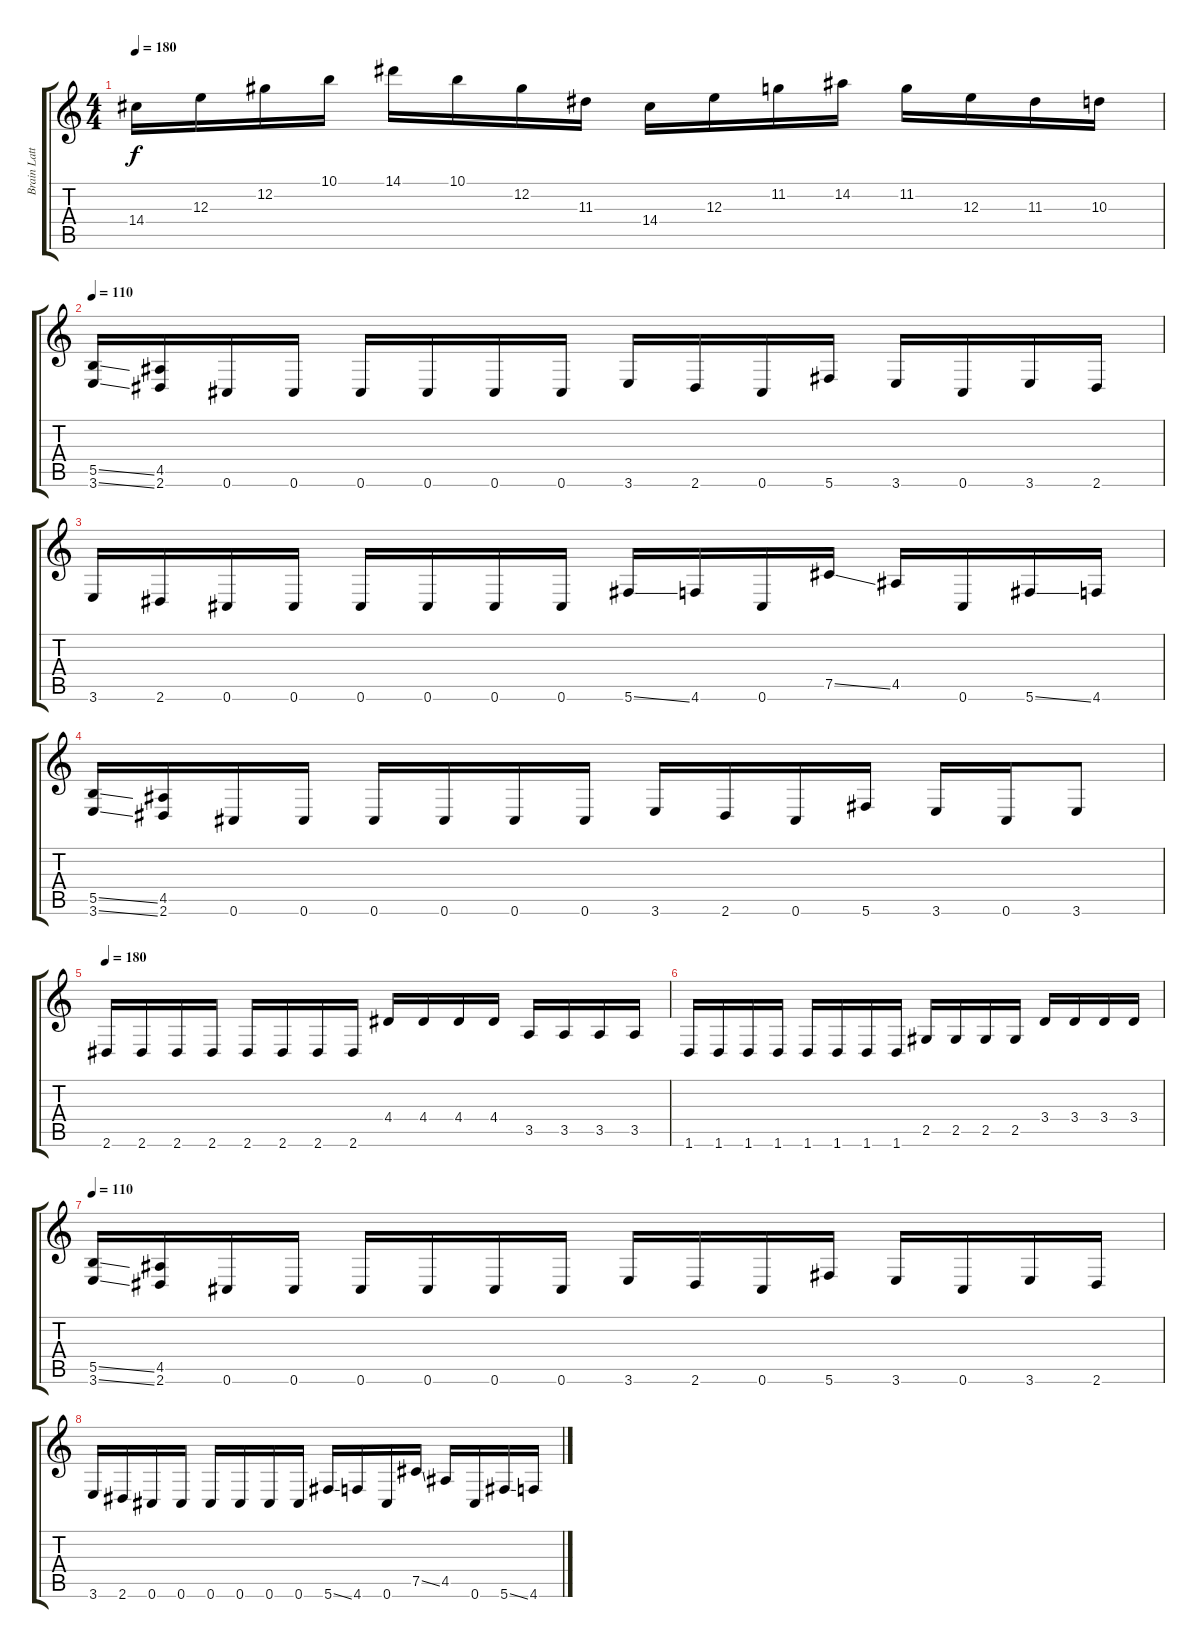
\track ("Brain Latta" "Brain Latt") {instrument distortionguitar}
\staff {score tabs}
\tuning (Db4 Ab3 E3 B2 Gb2 Db2) {hide}
\ts (4 4)
\tempo 180
\clef g2
\ks c
14.4.16{dy f} 12.3.16 12.2.16 10.1.16 14.1.16 10.1.16 12.2.16 11.3.16 14.4.16 12.3.16 11.2.16 14.2.16 11.2.16 12.3.16 11.3.16 10.3.16 |
\tempo 110
(5.5{ss} 3.6{ss}).16 (4.5 2.6).16 0.6.16 0.6.16 0.6.16 0.6.16 0.6.16 0.6.16 3.6.16 2.6.16 0.6.16 5.6.16 3.6.16 0.6.16 3.6.16 2.6.16 |
3.6.16 2.6.16 0.6.16 0.6.16 0.6.16 0.6.16 0.6.16 0.6.16 5.6{ss}.16 4.6.16 0.6.16 7.5{ss}.16 4.5.16 0.6.16 5.6{ss}.16 4.6.16 |
(5.5{ss} 3.6{ss}).16 (4.5 2.6).16 0.6.16 0.6.16 0.6.16 0.6.16 0.6.16 0.6.16 3.6.16 2.6.16 0.6.16 5.6.16 3.6.16 0.6.16 3.6.8 |
\tempo 180
2.6.16 2.6.16 2.6.16 2.6.16 2.6.16 2.6.16 2.6.16 2.6.16 4.4.16 4.4.16 4.4.16 4.4.16 3.5.16 3.5.16 3.5.16 3.5.16 |
1.6.16 1.6.16 1.6.16 1.6.16 1.6.16 1.6.16 1.6.16 1.6.16 2.5.16 2.5.16 2.5.16 2.5.16 3.4.16 3.4.16 3.4.16 3.4.16 |
\tempo 110
(5.5{ss} 3.6{ss}).16 (4.5 2.6).16 0.6.16 0.6.16 0.6.16 0.6.16 0.6.16 0.6.16 3.6.16 2.6.16 0.6.16 5.6.16 3.6.16 0.6.16 3.6.16 2.6.16 |
3.6.16 2.6.16 0.6.16 0.6.16 0.6.16 0.6.16 0.6.16 0.6.16 5.6{ss}.16 4.6.16 0.6.16 7.5{ss}.16 4.5.16 0.6.16 5.6{ss}.16 4.6.16
